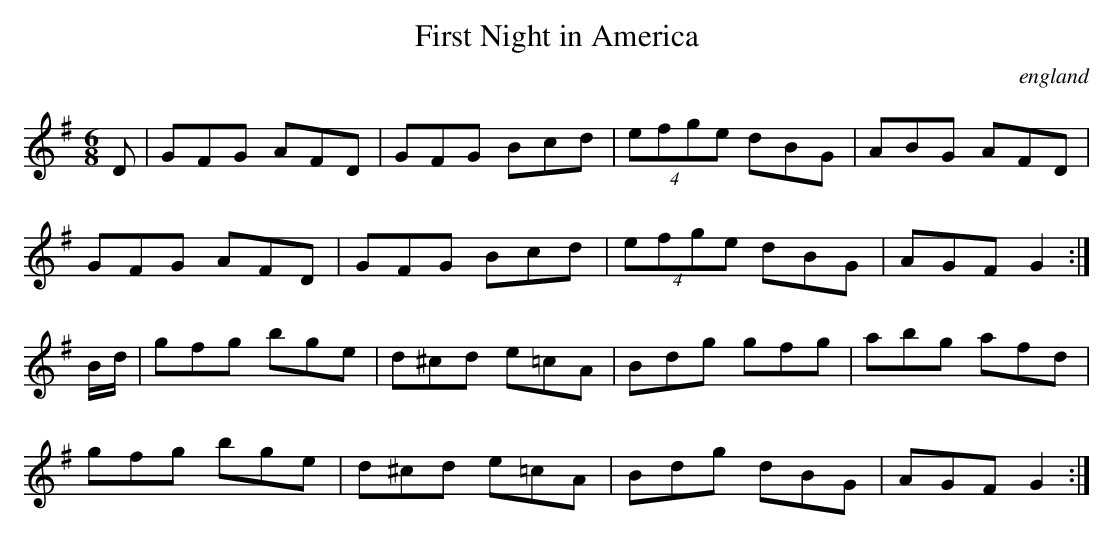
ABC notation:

X:1
T:First Night in America
O:england
M:6/8
L:1/8
K:G
D|GFG AFD|GFG Bcd|(4efge dBG|ABG AFD|
GFG AFD|GFG Bcd|(4efge dBG|AGF G2:|
B/d/|gfg bge|d^cd e=cA|Bdg gfg|abg afd|
gfg bge|d^cd e=cA|Bdg dBG|AGF G2:|
